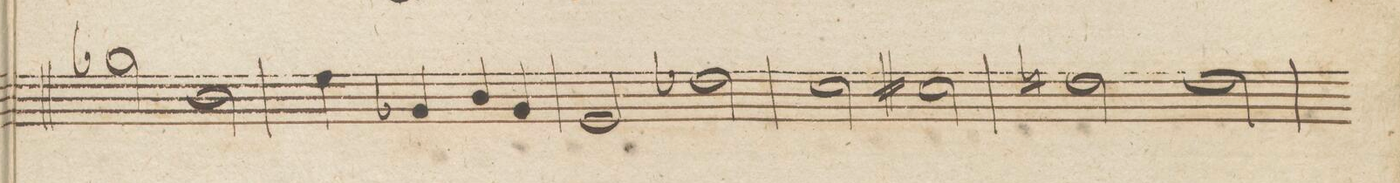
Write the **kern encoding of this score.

**kern	**dynam
*I"Viole.	*
*clefC3	*
*k[]	*
*met(c)	*
*M4/4	*
2a-X\	.
2c\	.
=145	=145
4f\	.
4A-X/	.
4c/	.
4A-/	.
=146	=146
2F/	.
2e-X\	.
=147	=147
2d\	.
2d#X\	.
=148	=148
2en\	.
2e\	.
=149	=149
*-	*-
